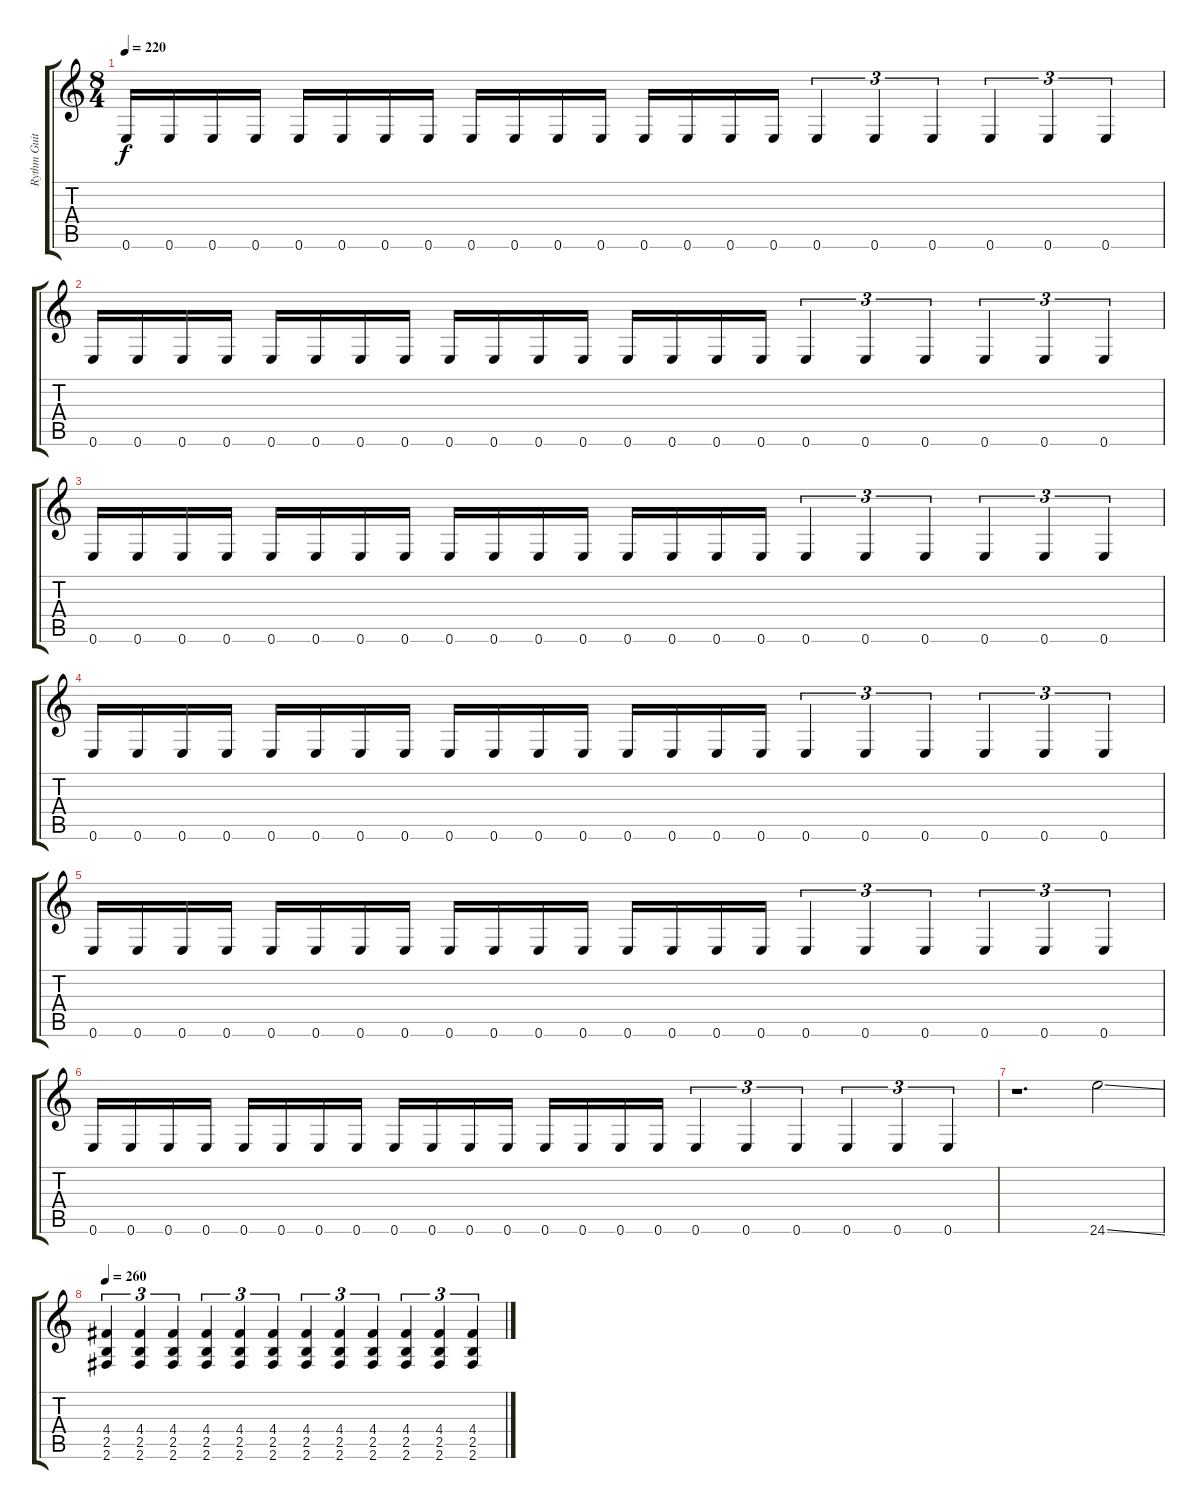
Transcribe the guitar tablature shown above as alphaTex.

\track ("Rythm Guitar - > Silenoz" "Rythm Guit") {instrument distortionguitar}
\staff {score tabs}
\tuning (E4 B3 G3 D3 A2 E2) {hide}
\ts (8 4)
\tempo 220
\clef g2
\ks c
0.6.16{dy f} 0.6.16 0.6.16 0.6.16 0.6.16 0.6.16 0.6.16 0.6.16 0.6.16 0.6.16 0.6.16 0.6.16 0.6.16 0.6.16 0.6.16 0.6.16 0.6.4{tu (3 2)} 0.6.4{tu (3 2)} 0.6.4{tu (3 2)} 0.6.4{tu (3 2)} 0.6.4{tu (3 2)} 0.6.4{tu (3 2)} |
0.6.16 0.6.16 0.6.16 0.6.16 0.6.16 0.6.16 0.6.16 0.6.16 0.6.16 0.6.16 0.6.16 0.6.16 0.6.16 0.6.16 0.6.16 0.6.16 0.6.4{tu (3 2)} 0.6.4{tu (3 2)} 0.6.4{tu (3 2)} 0.6.4{tu (3 2)} 0.6.4{tu (3 2)} 0.6.4{tu (3 2)} |
0.6.16 0.6.16 0.6.16 0.6.16 0.6.16 0.6.16 0.6.16 0.6.16 0.6.16 0.6.16 0.6.16 0.6.16 0.6.16 0.6.16 0.6.16 0.6.16 0.6.4{tu (3 2)} 0.6.4{tu (3 2)} 0.6.4{tu (3 2)} 0.6.4{tu (3 2)} 0.6.4{tu (3 2)} 0.6.4{tu (3 2)} |
0.6.16 0.6.16 0.6.16 0.6.16 0.6.16 0.6.16 0.6.16 0.6.16 0.6.16 0.6.16 0.6.16 0.6.16 0.6.16 0.6.16 0.6.16 0.6.16 0.6.4{tu (3 2)} 0.6.4{tu (3 2)} 0.6.4{tu (3 2)} 0.6.4{tu (3 2)} 0.6.4{tu (3 2)} 0.6.4{tu (3 2)} |
0.6.16 0.6.16 0.6.16 0.6.16 0.6.16 0.6.16 0.6.16 0.6.16 0.6.16 0.6.16 0.6.16 0.6.16 0.6.16 0.6.16 0.6.16 0.6.16 0.6.4{tu (3 2)} 0.6.4{tu (3 2)} 0.6.4{tu (3 2)} 0.6.4{tu (3 2)} 0.6.4{tu (3 2)} 0.6.4{tu (3 2)} |
0.6.16 0.6.16 0.6.16 0.6.16 0.6.16 0.6.16 0.6.16 0.6.16 0.6.16 0.6.16 0.6.16 0.6.16 0.6.16 0.6.16 0.6.16 0.6.16 0.6.4{tu (3 2)} 0.6.4{tu (3 2)} 0.6.4{tu (3 2)} 0.6.4{tu (3 2)} 0.6.4{tu (3 2)} 0.6.4{tu (3 2)} |
r.1{d} 24.6{ss}.2 |
\tempo 260
(4.4 2.5 2.6).4{tu (3 2)} (4.4 2.5 2.6).4{tu (3 2)} (4.4 2.5 2.6).4{tu (3 2)} (4.4 2.5 2.6).4{tu (3 2)} (4.4 2.5 2.6).4{tu (3 2)} (4.4 2.5 2.6).4{tu (3 2)} (4.4 2.5 2.6).4{tu (3 2)} (4.4 2.5 2.6).4{tu (3 2)} (4.4 2.5 2.6).4{tu (3 2)} (4.4 2.5 2.6).4{tu (3 2)} (4.4 2.5 2.6).4{tu (3 2)} (4.4 2.5 2.6).4{tu (3 2)}
